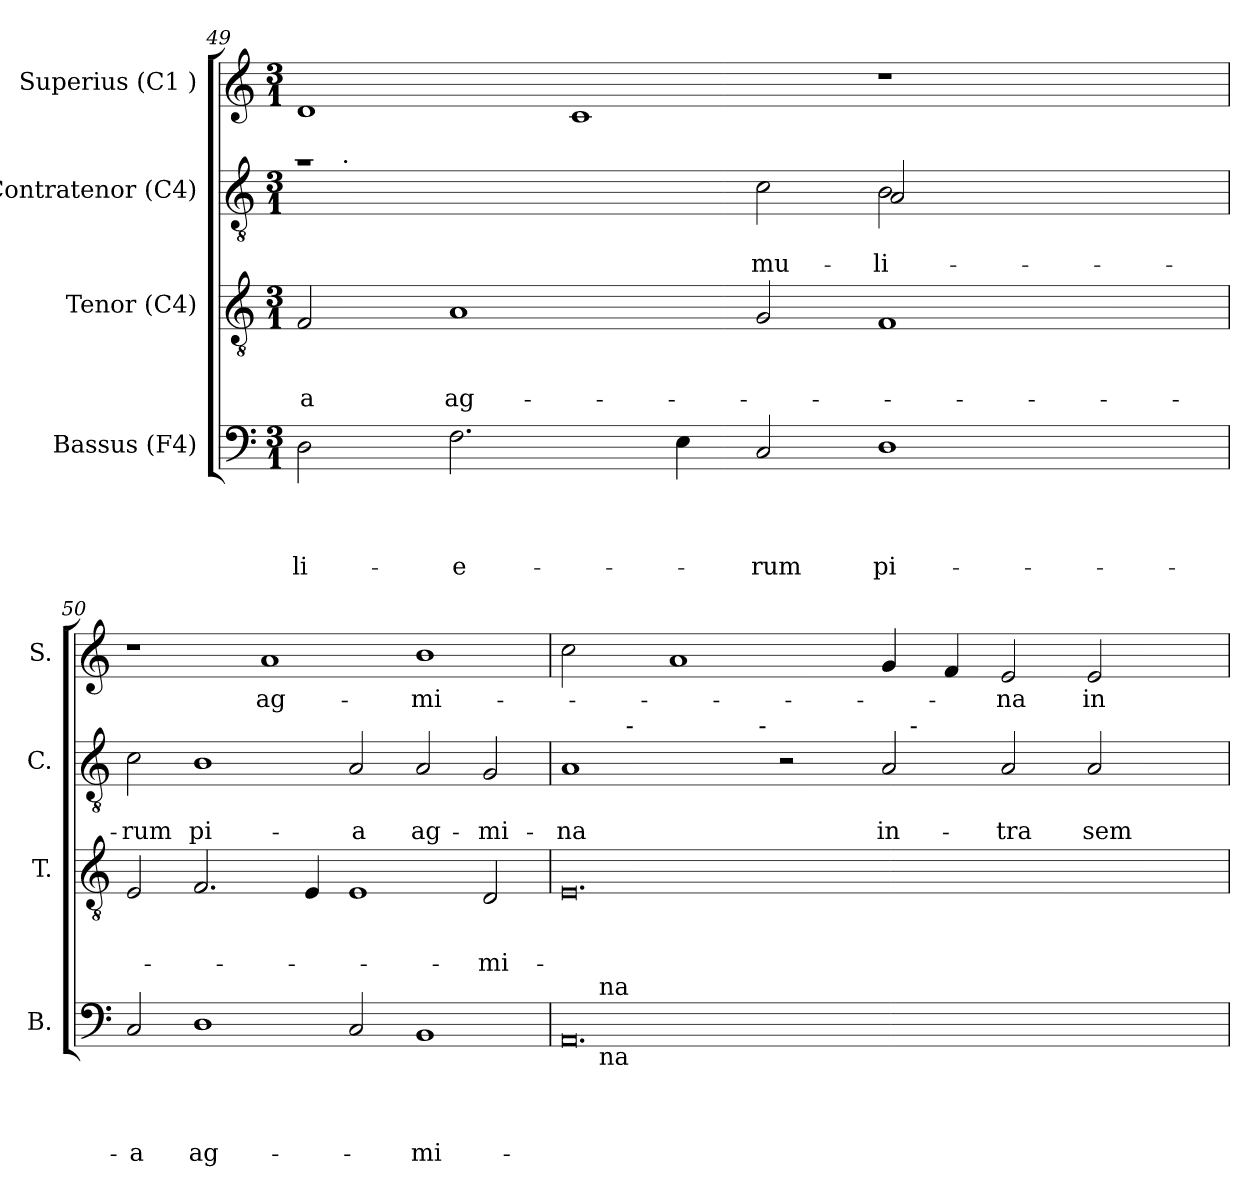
**kern	**text	**text	**text	**text	**kern	**text	**text	**text	**kern	**text	**text	**kern	**text
*part4	*part4	*part4	*part4	*part4	*part3	*part3	*part3	*part3	*part2	*part2	*part2	*part1	*part1
*staff4	*staff4	*staff4	*staff4	*staff4	*staff3	*staff3	*staff3	*staff3	*staff2	*staff2	*staff2	*staff1	*staff1
*I"Bassus (F4)	*	*	*	*	*I"Tenor (C4)	*	*	*	*I"Contratenor (C4)	*	*	*I"Superius (C1 )	*
*I'B.	*	*	*	*	*I'T.	*	*	*	*I'C.	*	*	*I'S.	*
*clefF4	*	*	*	*	*clefGv2	*	*	*	*clefGv2	*	*	*clefG2	*
*k[]	*	*	*	*	*k[]	*	*	*	*k[]	*	*	*k[]	*
*C:	*	*	*	*	*C:	*	*	*	*C:	*	*	*C:	*
*M3/1	*	*	*	*	*M3/1	*	*	*	*M3/1	*	*	*M3/1	*
=49	=49	=49	=49	=49	=49	=49	=49	=49	=49	=49	=49	=49	=49
!	!	!	!	!LO:LY:b	!	!	!	!LO:LY:b	!	!	!	!	!
*	*	*	*	*	*	*	*	*	*^	*	*	*	*
*	*	*	*	*	*	*	*	*	*	*^	*	*	*	*
2D\	.	.	.	-li-	2F/	.	.	-a	1ra	0ryy	16.ryy	.	.	1d	.
!	!	!	!	!	!	!	!	!	!	!	!LO:TX:a:t=.	!	!	!	!
.	.	.	.	.	.	.	.	.	.	.	1ryy	.	.	.	.
!	!	!	!	!LO:LY:b	!	!	!	!LO:LY:b	!	!	!	!	!	!	!
2.F\	.	.	.	-e-	1A	.	.	ag-	.	.	.	.	.	.	.
.	.	.	.	.	.	.	.	.	2ryy	.	.	.	.	1c	.
.	.	.	.	.	.	.	.	.	.	.	1ryy	.	.	.	.
4E\	.	.	.	.	.	.	.	.	.	.	.	.	.	.	.
!	!	!	!	!LO:LY:b	!	!	!	!	!	!	!	!	!LO:LY:b	!	!
2C/	.	.	.	-rum	2G/	.	.	.	2c\	.	.	.	mu-	.	.
!	!	!	!	!LO:LY:b	!	!	!	!	!	!	!	!	!LO:LY:b	!	!
1D	.	.	.	pi-	1F	.	.	.	2B\	2A/	.	.	-li-	1r	.
.	.	.	.	.	.	.	.	.	.	.	2ryy	.	.	.	.
.	.	.	.	.	.	.	.	.	2ryy	2ryy	.	.	.	.	.
.	.	.	.	.	.	.	.	.	.	.	4ryy	.	.	.	.
.	.	.	.	.	.	.	.	.	.	.	8ryy	.	.	.	.
.	.	.	.	.	.	.	.	.	.	.	32ryy	.	.	.	.
=50	=50	=50	=50	=50	=50	=50	=50	=50	=50	=50	=50	=50	=50	=50	=50
!	!	!	!	!LO:LY:b	!	!	!	!	!	!	!	!	!LO:LY:b	!	!
*	*	*	*	*	*	*	*	*	*v	*v	*v	*	*	*	*
2C/	.	.	.	-a	2E/	.	.	.	2c\	.	-rum	1r	.
!	!	!	!	!LO:LY:b	!	!	!	!	!	!	!LO:LY:b	!	!
1D	.	.	.	ag-	2.F/	.	.	.	1B	.	pi-	.	.
!	!	!	!	!	!	!	!	!	!	!	!	!	!LO:LY:b
.	.	.	.	.	.	.	.	.	.	.	.	1a	-ag-
.	.	.	.	.	4E/	.	.	.	.	.	.	.	.
!	!	!	!	!	!	!	!	!	!	!	!LO:LY:b	!	!
2C/	.	.	.	.	1E	.	.	.	2A/	.	-a	.	.
!	!	!	!	!LO:LY:b	!	!	!	!	!	!	!LO:LY:b	!	!LO:LY:b
1BB	.	.	.	-mi-	.	.	.	.	2A/	.	ag-	1b	-mi-
!	!	!	!	!	!	!	!	!LO:LY:b	!	!	!LO:LY:b	!	!
.	.	.	.	.	2D/	.	.	-mi-	2G/	.	-mi-	.	.
!!LO:LB:g=z
=51	=51	=51	=51	=51	=51	=51	=51	=51	=51	=51	=51	=51	=51
!	!	!	!	!	!	!	!	!	!	!	!LO:LY:b	!	!
*^	*	*	*	*	*	*	*	*	*^	*	*	*	*
*	*	*	*	*	*	*	*	*	*	*	*^	*	*	*	*
*	*	*	*	*	*	*	*	*	*	*	*	*^	*	*	*	*
0.AA	8ryy	.	.	.	.	0.E	.	.	.	1A	4ryy	2ryy	1ryy	.	-na	2cc\	.
.	64ryy	.	.	.	.	.	.	.	.	.	.	.	.	.	.	.	.
!	!LO:TX:a:t=na	!	!	!	!	!	!	!	!	!	!	!	!	!	!	!	!
!	!LO:TX:b:t=na	!	!	!	!	!	!	!	!	!	!	!	!	!	!	!	!
.	1ryy	.	.	.	.	.	.	.	.	.	.	.	.	.	.	.	.
!	!	!	!	!	!	!	!	!	!	!	!LO:TX:a:t=-	!	!	!	!	!	!
.	.	.	.	.	.	.	.	.	.	.	1ryy	.	.	.	.	.	.
.	.	.	.	.	.	.	.	.	.	.	.	4ryy	.	.	.	1a	.
.	.	.	.	.	.	.	.	.	.	.	.	8ryy	.	.	.	.	.
.	.	.	.	.	.	.	.	.	.	.	.	32.ryy	.	.	.	.	.
!	!	!	!	!	!	!	!	!	!	!	!	!LO:TX:a:t=-	!	!	!	!	!
.	.	.	.	.	.	.	.	.	.	.	.	1ryy	.	.	.	.	.
.	.	.	.	.	.	.	.	.	.	2r	.	.	2ryy	.	.	.	.
.	1ryy	.	.	.	.	.	.	.	.	.	.	.	.	.	.	.	.
.	.	.	.	.	.	.	.	.	.	.	1..ryy	.	.	.	.	.	.
!	!	!	!	!	!	!	!	!	!	!	!	!	!	!	!LO:LY:b	!	!
.	.	.	.	.	.	.	.	.	.	2A/	.	.	16ryy	.	in-	4g/	.
.	.	.	.	.	.	.	.	.	.	.	.	.	64ryy	.	.	.	.
!	!	!	!	!	!	!	!	!	!	!	!	!	!LO:TX:a:t=-	!	!	!	!
.	.	.	.	.	.	.	.	.	.	.	.	.	1ryy	.	.	.	.
.	.	.	.	.	.	.	.	.	.	.	.	.	.	.	.	4f/	.
.	.	.	.	.	.	.	.	.	.	.	.	1ryy	.	.	.	.	.
!	!	!	!	!	!	!	!	!	!	!	!	!	!	!	!LO:LY:b	!	!LO:LY:b
.	.	.	.	.	.	.	.	.	.	2A/	.	.	.	.	-tra	2e/	-na
.	2ryy	.	.	.	.	.	.	.	.	.	.	.	.	.	.	.	.
!	!	!	!	!	!	!	!	!	!	!	!	!	!	!	!LO:LY:b	!	!LO:LY:b
.	.	.	.	.	.	.	.	.	.	2A/	.	.	.	.	sem-	2e/	in-
.	.	.	.	.	.	.	.	.	.	.	.	.	4ryy	.	.	.	.
.	4ryy	.	.	.	.	.	.	.	.	.	.	.	.	.	.	.	.
.	.	.	.	.	.	.	.	.	.	.	.	.	8ryy	.	.	.	.
.	16..ryy	.	.	.	.	.	.	.	.	.	.	.	.	.	.	.	.
.	.	.	.	.	.	.	.	.	.	.	.	16ryy	.	.	.	.	.
.	.	.	.	.	.	.	.	.	.	.	.	.	32.ryy	.	.	.	.
.	.	.	.	.	.	.	.	.	.	.	.	64ryy	.	.	.	.	.
*v	*v	*	*	*	*	*	*	*	*	*v	*v	*v	*v	*	*	*	*
=	=	=	=	=	=	=	=	=	=	=	=	=	=
*-	*-	*-	*-	*-	*-	*-	*-	*-	*-	*-	*-	*-	*-
